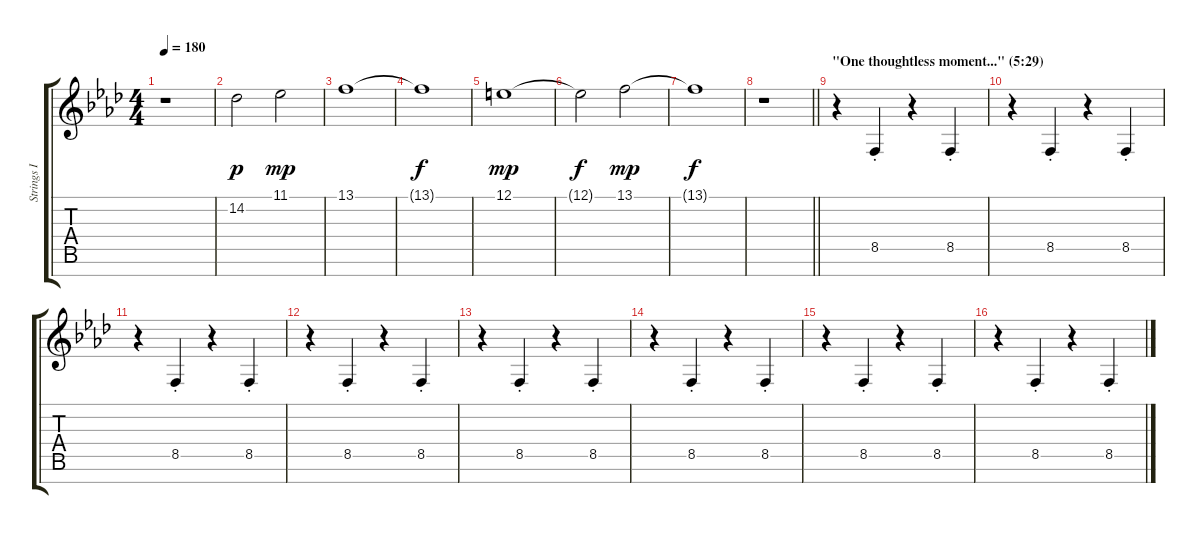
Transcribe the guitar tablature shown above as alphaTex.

\track ("Strings I" "Strings I") {instrument stringensemble1}
\staff {score tabs}
\tuning (E4 B3 G3 D3 A2 E2 B1) {hide}
\ts (4 4)
\tempo 180
\clef g2
\ks fminor
r.1{dy f} |
14.2.2{dy p volume 13} 11.1.2{dy mp} |
13.1.1 |
13.1{t}.1{dy f} |
12.1.1{dy mp} |
12.1{t}.2{dy f} 13.1.2{dy mp} |
13.1{t}.1{dy f volume 5} |
\barLineRight lightlight
r.1 |
\section ("" "\"One thoughtless moment...\" (5:29)")
r.4 8.5{st}.4{volume 6} r.4 8.5{st}.4 |
r.4 8.5{st}.4 r.4 8.5{st}.4 |
r.4 8.5{st}.4 r.4 8.5{st}.4 |
r.4 8.5{st}.4 r.4 8.5{st}.4 |
r.4 8.5{st}.4 r.4 8.5{st}.4 |
r.4 8.5{st}.4 r.4 8.5{st}.4 |
r.4 8.5{st}.4 r.4 8.5{st}.4 |
r.4 8.5{st}.4 r.4 8.5{st}.4
